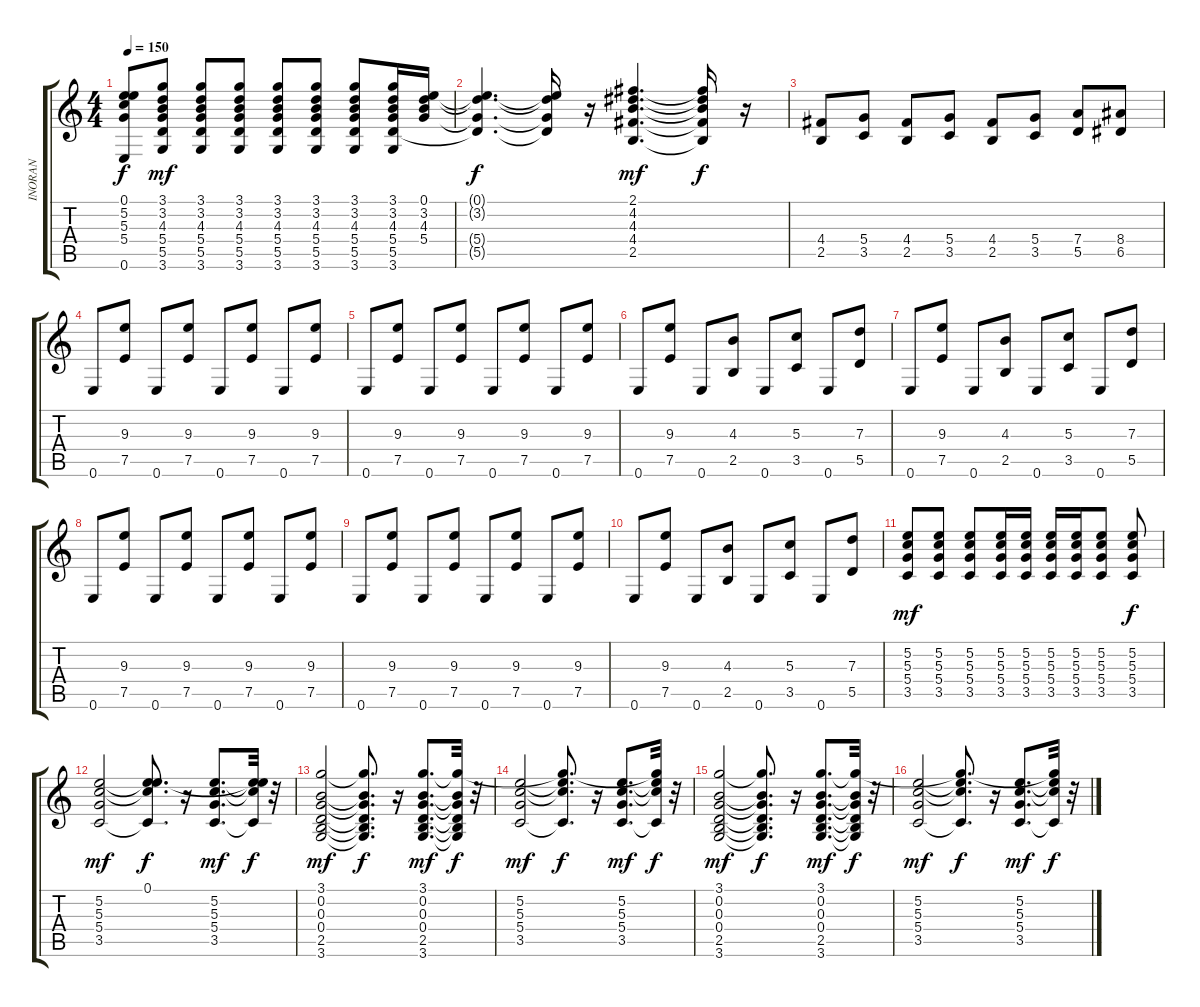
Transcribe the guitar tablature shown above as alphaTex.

\track ("INORAN" "INORAN") {instrument distortionguitar}
\staff {score tabs}
\tuning (E4 B3 G3 D3 A2 E2) {hide}
\ts (4 4)
\tempo 150
\clef g2
\ks c
(0.1{t} 5.2{t} 5.3{t} 5.4{t} 0.6{t}).8{dy f} (3.1 3.2 4.3 5.4 5.5 3.6).8{dy mf} (3.1 3.2 4.3 5.4 5.5 3.6).8 (3.1 3.2 4.3 5.4 5.5 3.6).8 (3.1 3.2 4.3 5.4 5.5 3.6).8 (3.1 3.2 4.3 5.4 5.5 3.6).8 (3.1 3.2 4.3 5.4 5.5 3.6).8 (3.1 3.2 4.3 5.4 5.5 3.6).16 (0.1 3.2 4.3 5.4).16 |
(0.1{t} 3.2{t} 5.4{t} 5.5{t}).4{d dy f} (0.1{t} 3.2{t} 5.4{t} 5.5{t}).16 r.16 (2.1 4.2 4.3 4.4 2.5).4{d dy mf} (2.1{t} 4.2{t} 4.3{t} 4.4{t} 2.5{t}).16{dy f} r.16 |
(4.4 2.5).8 (5.4 3.5).8 (4.4 2.5).8 (5.4 3.5).8 (4.4 2.5).8 (5.4 3.5).8 (7.4 5.5).8 (8.4 6.5).8 |
0.6.8 (9.3 7.5).8 0.6.8 (9.3 7.5).8 0.6.8 (9.3 7.5).8 0.6.8 (9.3 7.5).8 |
0.6.8 (9.3 7.5).8 0.6.8 (9.3 7.5).8 0.6.8 (9.3 7.5).8 0.6.8 (9.3 7.5).8 |
0.6.8 (9.3 7.5).8 0.6.8 (4.3 2.5).8 0.6.8 (5.3 3.5).8 0.6.8 (7.3 5.5).8 |
0.6.8 (9.3 7.5).8 0.6.8 (4.3 2.5).8 0.6.8 (5.3 3.5).8 0.6.8 (7.3 5.5).8 |
0.6.8 (9.3 7.5).8 0.6.8 (9.3 7.5).8 0.6.8 (9.3 7.5).8 0.6.8 (9.3 7.5).8 |
0.6.8 (9.3 7.5).8 0.6.8 (9.3 7.5).8 0.6.8 (9.3 7.5).8 0.6.8 (9.3 7.5).8 |
0.6.8 (9.3 7.5).8 0.6.8 (4.3 2.5).8 0.6.8 (5.3 3.5).8 0.6.8 (7.3 5.5).8 |
(5.2 5.3 5.4 3.5).8{dy mf} (5.2 5.3 5.4 3.5).8 (5.2 5.3 5.4 3.5).8 (5.2 5.3 5.4 3.5).16 (5.2 5.3 5.4 3.5).16 (5.2 5.3 5.4 3.5).16 (5.2 5.3 5.4 3.5).16 (5.2 5.3 5.4 3.5).8 (5.2 5.3 5.4 3.5).8{dy f} |
(5.2 5.3 5.4 3.5).2{dy mf} (0.1 5.2{t} 5.3{t} 3.5{t}).8{d dy f} r.16 (5.2 5.3 5.4 3.5).8{d dy mf} (0.1{t} 5.2{t} 5.3{t} 3.5{t}).32{dy f} r.32 |
(3.1 0.2 0.3 0.4 2.5 3.6).2{dy mf} (3.1{t} 0.2{t} 0.3{t} 0.4{t} 2.5{t} 3.6{t}).8{d dy f} r.16 (3.1 0.2 0.3 0.4 2.5 3.6).8{d dy mf} (3.1{t} 0.2{t} 0.3{t} 0.4{t} 2.5{t} 3.6{t}).32{dy f} r.32 |
(5.2 5.3 5.4 3.5).2{dy mf} (3.1{t} 5.2{t} 5.3{t} 3.5{t}).8{d dy f} r.16 (5.2 5.3 5.4 3.5).8{d dy mf} (3.1{t} 5.2{t} 5.3{t} 3.5{t}).32{dy f} r.32 |
(3.1 0.2 0.3 0.4 2.5 3.6).2{dy mf} (3.1{t} 0.2{t} 0.3{t} 0.4{t} 2.5{t} 3.6{t}).8{d dy f} r.16 (3.1 0.2 0.3 0.4 2.5 3.6).8{d dy mf} (3.1{t} 0.2{t} 0.3{t} 0.4{t} 2.5{t} 3.6{t}).32{dy f} r.32 |
(5.2 5.3 5.4 3.5).2{dy mf} (3.1{t} 5.2{t} 5.3{t} 3.5{t}).8{d dy f} r.16 (5.2 5.3 5.4 3.5).8{d dy mf} (3.1{t} 5.2{t} 5.3{t} 3.5{t}).32{dy f} r.32
